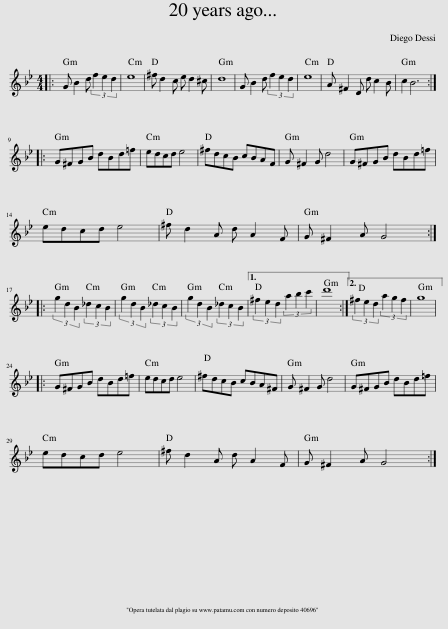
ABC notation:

X:1
L:1/8
M:4/4
I:linebreak $
K:Bb
V:1 treble
V:1
|: G B2 d (3f2 e2 d2 | e8 | ^f d2 c e d2 ^c | d8 | G B2 d (3f2 e2 d2 | %5
 e8 | A ^F2 D d c2 B | c2 B6 ::$ G^FGB dBd=f | edcd e4 | %10
 ^fdcB cBAF | G ^F2 G d4 | G^FGB dBd=f |$ edcd e4 | ^f d2 A d A2 F | %15
 G ^F2 A G4 ::$ (3g2 d2 B2 (3_d2 c2 B2 | (3g2 d2 B2 (3_d2 c2 B2 | (3g2 d2 B2 (3_d2 c2 B2 |1 (3^f2 e2 d2 (3a2 b2 c'2 || %20
 d'8 :|2 (3^f2 e2 d2 (3a2 g2 f2 || g8 |:$ G^FGB dBd=f | edcd e4 | %25
 ^fdcB cBA^F | G ^F2 G d4 | G^FGB dBd=f |$ edcd e4 | ^f d2 A d A2 F | %30
 G ^F2 A G4 :| %31
